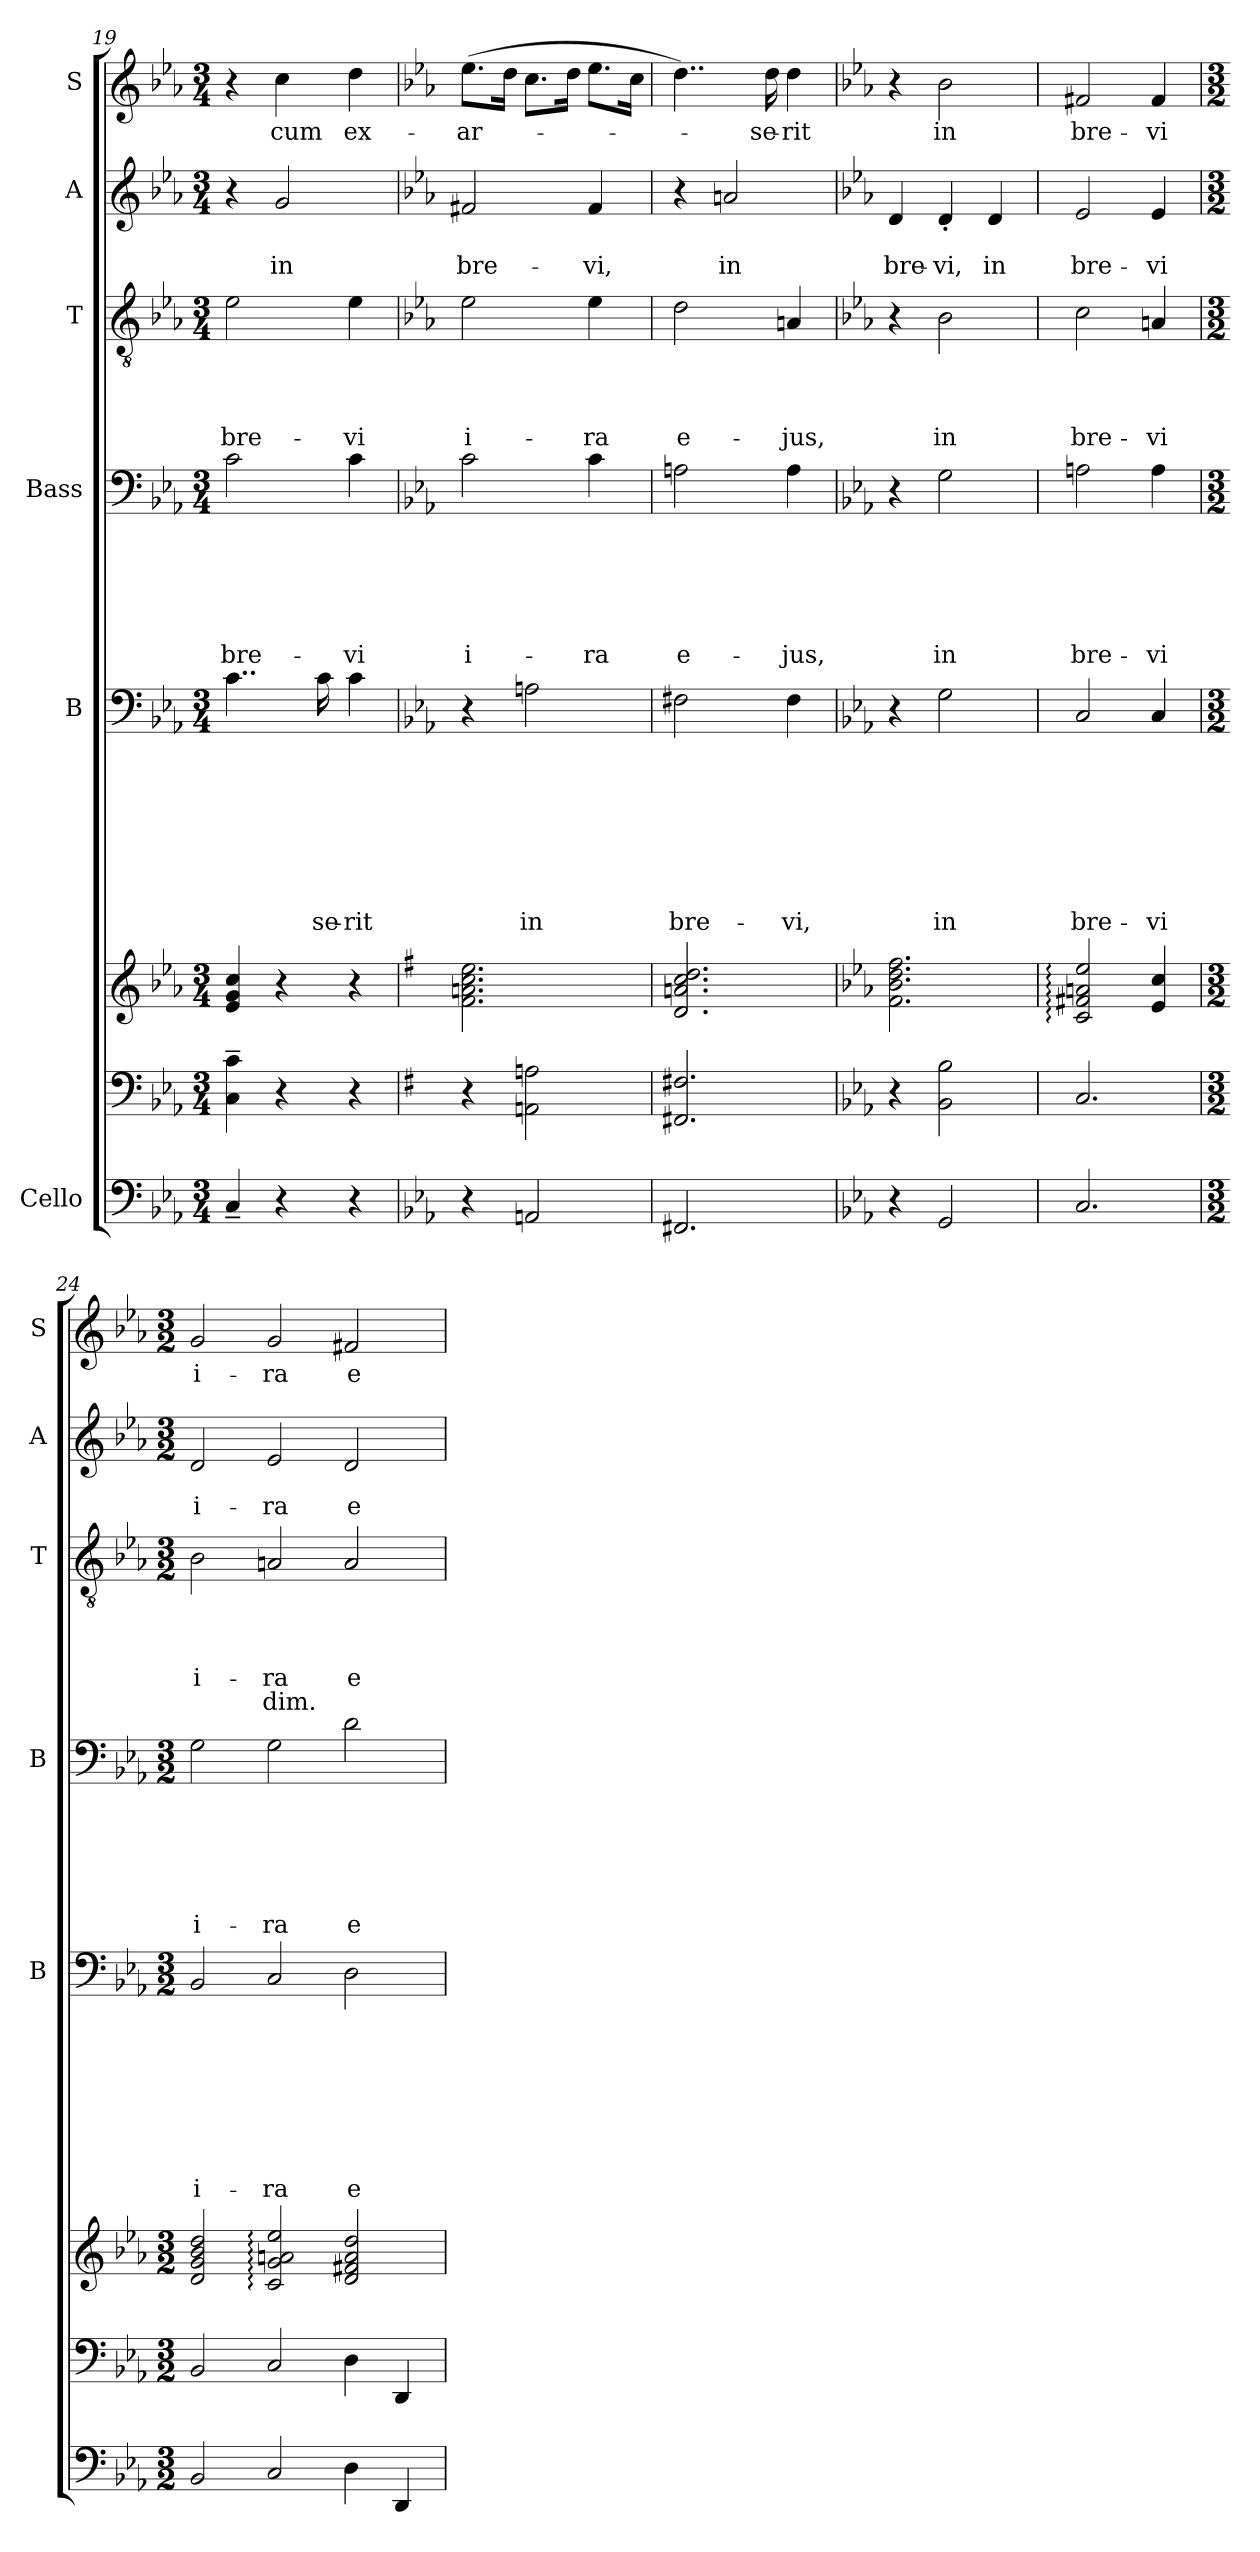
**kern	**kern	**kern	**kern	**text	**text	**text	**text	**text	**text	**text	**text	**kern	**text	**text	**text	**text	**text	**text	**kern	**text	**text	**text	**text	**text	**kern	**text	**text	**kern	**text
*part8	*part7	*part6	*part5	*part5	*part5	*part5	*part5	*part5	*part5	*part5	*part5	*part4	*part4	*part4	*part4	*part4	*part4	*part4	*part3	*part3	*part3	*part3	*part3	*part3	*part2	*part2	*part2	*part1	*part1
*staff8	*staff7	*staff6	*staff5	*staff5	*staff5	*staff5	*staff5	*staff5	*staff5	*staff5	*staff5	*staff4	*staff4	*staff4	*staff4	*staff4	*staff4	*staff4	*staff3	*staff3	*staff3	*staff3	*staff3	*staff3	*staff2	*staff2	*staff2	*staff1	*staff1
*I"Cello	*	*	*I"B	*	*	*	*	*	*	*	*	*I"Bass	*	*	*	*	*	*	*I"T	*	*	*	*	*	*I"A	*	*	*I"S	*
*	*	*	*I'B	*	*	*	*	*	*	*	*	*I'B	*	*	*	*	*	*	*I'T	*	*	*	*	*	*I'A	*	*	*I'S	*
*clefF4	*clefF4	*clefG2	*clefF4	*	*	*	*	*	*	*	*	*clefF4	*	*	*	*	*	*	*clefGv2	*	*	*	*	*	*clefG2	*	*	*clefG2	*
*k[b-e-a-]	*k[b-e-a-]	*k[b-e-a-]	*k[b-e-a-]	*	*	*	*	*	*	*	*	*k[b-e-a-]	*	*	*	*	*	*	*k[b-e-a-]	*	*	*	*	*	*k[b-e-a-]	*	*	*k[b-e-a-]	*
*E-:	*E-:	*E-:	*E-:	*	*	*	*	*	*	*	*	*E-:	*	*	*	*	*	*	*E-:	*	*	*	*	*	*E-:	*	*	*E-:	*
*M3/4	*M3/4	*M3/4	*M3/4	*	*	*	*	*	*	*	*	*M3/4	*	*	*	*	*	*	*M3/4	*	*	*	*	*	*M3/4	*	*	*M3/4	*
=19	=19	=19	=19	=19	=19	=19	=19	=19	=19	=19	=19	=19	=19	=19	=19	=19	=19	=19	=19	=19	=19	=19	=19	=19	=19	=19	=19	=19	=19
!	!	!	!	!	!	!	!	!	!	!	!	!	!	!	!	!	!	!LO:LY:b	!	!	!	!	!LO:LY:b	!	!	!	!	!	!
4C~</	4C\~> 4c\~>	4e-/ 4g/ 4cc/	4..c\	.	.	.	.	.	.	.	.	2c\	.	.	.	.	.	bre-	2e-\	.	.	.	bre-	.	4r	.	.	4r	.
!	!	!	!	!	!	!	!	!	!	!	!	!	!	!	!	!	!	!	!	!	!	!	!	!	!	!	!LO:LY:b	!	!LO:LY:b
4r	4r	4r	.	.	.	.	.	.	.	.	.	.	.	.	.	.	.	.	.	.	.	.	.	.	2g/	.	in	4cc\	cum
!	!	!	!	!	!	!	!	!	!	!	!LO:LY:b	!	!	!	!	!	!	!	!	!	!	!	!	!	!	!	!	!	!
.	.	.	16c\	.	.	.	.	.	.	.	-se-	.	.	.	.	.	.	.	.	.	.	.	.	.	.	.	.	.	.
!	!	!	!	!	!	!	!	!	!	!	!LO:LY:b:rj	!	!	!	!	!	!	!LO:LY:b	!	!	!	!	!LO:LY:b	!	!	!	!	!	!LO:LY:b
4r	4r	4r	4c\	.	.	.	.	.	.	.	-rit	4c\	.	.	.	.	.	-vi	4e-\	.	.	.	-vi	.	.	.	.	4dd\	ex-
=20	=20	=20	=20	=20	=20	=20	=20	=20	=20	=20	=20	=20	=20	=20	=20	=20	=20	=20	=20	=20	=20	=20	=20	=20	=20	=20	=20	=20	=20
*	*k[f#]	*k[f#]	*	*	*	*	*	*	*	*	*	*	*	*	*	*	*	*	*	*	*	*	*	*	*	*	*	*	*
*	*G:	*G:	*	*	*	*	*	*	*	*	*	*	*	*	*	*	*	*	*	*	*	*	*	*	*	*	*	*	*
!	!	!	!	!	!	!	!	!	!	!	!	!	!	!	!	!	!	!LO:LY:b	!	!	!	!	!LO:LY:b	!	!	!	!LO:LY:b	!	!LO:LY:b
4r	4r	2.f#\ 2.an\ 2.cc\ 2.ee\	4r	.	.	.	.	.	.	.	.	2c\	.	.	.	.	.	i-	2e-\	.	.	.	i-	.	2f#X/	.	bre-	(>8.ee-\L	-ar-
.	.	.	.	.	.	.	.	.	.	.	.	.	.	.	.	.	.	.	.	.	.	.	.	.	.	.	.	16dd\Jk	.
!	!	!	!	!	!	!	!	!	!	!	!LO:LY:b	!	!	!	!	!	!	!	!	!	!	!	!	!	!	!	!	!	!
2AAn/	2AAn\ 2An\	.	2An\	.	.	.	.	.	.	.	in	.	.	.	.	.	.	.	.	.	.	.	.	.	.	.	.	8.cc\L	.
.	.	.	.	.	.	.	.	.	.	.	.	.	.	.	.	.	.	.	.	.	.	.	.	.	.	.	.	16dd\Jk	.
!	!	!	!	!	!	!	!	!	!	!	!	!	!	!	!	!	!	!LO:LY:b	!	!	!	!	!LO:LY:b	!	!	!	!LO:LY:b	!	!
.	.	.	.	.	.	.	.	.	.	.	.	4c\	.	.	.	.	.	-ra	4e-\	.	.	.	-ra	.	4f#/	.	-vi,	8.ee-\L	.
.	.	.	.	.	.	.	.	.	.	.	.	.	.	.	.	.	.	.	.	.	.	.	.	.	.	.	.	16cc\Jk	.
=21	=21	=21	=21	=21	=21	=21	=21	=21	=21	=21	=21	=21	=21	=21	=21	=21	=21	=21	=21	=21	=21	=21	=21	=21	=21	=21	=21	=21	=21
!	!	!	!	!	!	!	!	!	!	!	!LO:LY:b	!	!	!	!	!	!	!LO:LY:b	!	!	!	!	!LO:LY:b	!	!	!	!	!	!
2.FF#X/	2.FF#X/ 2.F#X/	2.d/ 2.an/ 2.cc/ 2.dd/	2F#X\	.	.	.	.	.	.	.	bre-	2An\	.	.	.	.	.	e-	2d\	.	.	.	e-	.	4r	.	.	4..dd\)	.
!	!	!	!	!	!	!	!	!	!	!	!	!	!	!	!	!	!	!	!	!	!	!	!	!	!	!	!LO:LY:b	!	!
.	.	.	.	.	.	.	.	.	.	.	.	.	.	.	.	.	.	.	.	.	.	.	.	.	2an/	.	in	.	.
!	!	!	!	!	!	!	!	!	!	!	!	!	!	!	!	!	!	!	!	!	!	!	!	!	!	!	!	!	!LO:LY:b
.	.	.	.	.	.	.	.	.	.	.	.	.	.	.	.	.	.	.	.	.	.	.	.	.	.	.	.	16dd\	-se-
!	!	!	!	!	!	!	!	!	!	!	!LO:LY:b	!	!	!	!	!	!	!LO:LY:b	!	!	!	!	!LO:LY:b	!	!	!	!	!	!LO:LY:b
.	.	.	4F#\	.	.	.	.	.	.	.	-vi,	4A\	.	.	.	.	.	-jus,	4An/	.	.	.	-jus,	.	.	.	.	4dd\	-rit
=22	=22	=22	=22	=22	=22	=22	=22	=22	=22	=22	=22	=22	=22	=22	=22	=22	=22	=22	=22	=22	=22	=22	=22	=22	=22	=22	=22	=22	=22
*	*k[b-e-a-]	*k[b-e-a-]	*	*	*	*	*	*	*	*	*	*	*	*	*	*	*	*	*	*	*	*	*	*	*	*	*	*	*
*	*E-:	*E-:	*	*	*	*	*	*	*	*	*	*	*	*	*	*	*	*	*	*	*	*	*	*	*	*	*	*	*
!	!	!	!	!	!	!	!	!	!	!	!	!	!	!	!	!	!	!	!	!	!	!	!	!	!	!	!LO:LY:b	!	!
4r	4r	2.f\ 2.b-\ 2.dd\ 2.ff\	4r	.	.	.	.	.	.	.	.	4r	.	.	.	.	.	.	4r	.	.	.	.	.	4d/	.	bre-	4r	.
!	!	!	!	!	!	!	!	!	!	!	!LO:LY:b	!	!	!	!	!	!	!LO:LY:b	!	!	!	!	!LO:LY:b	!	!	!	!LO:LY:b	!	!LO:LY:b
2GG/	2BB-\ 2B-\	.	2G\	.	.	.	.	.	.	.	in	2G\	.	.	.	.	.	in	2B-i\	.	.	.	in	.	4d'</	.	-vi,	2b-i\	in
!	!	!	!	!	!	!	!	!	!	!	!	!	!	!	!	!	!	!	!	!	!	!	!	!	!	!	!LO:LY:b	!	!
.	.	.	.	.	.	.	.	.	.	.	.	.	.	.	.	.	.	.	.	.	.	.	.	.	4d/	.	in	.	.
!!LO:PB:g=z
=23	=23	=23	=23	=23	=23	=23	=23	=23	=23	=23	=23	=23	=23	=23	=23	=23	=23	=23	=23	=23	=23	=23	=23	=23	=23	=23	=23	=23	=23
!	!	!	!	!	!	!	!	!	!	!	!LO:LY:b	!	!	!	!	!	!	!LO:LY:b	!	!	!	!	!LO:LY:b	!	!	!	!LO:LY:b	!	!LO:LY:b
2.C/	2.C/	2c/: 2f#X/: 2an/: 2ee-/:	2C/	.	.	.	.	.	.	.	bre-	2An\	.	.	.	.	.	bre-	2c\	.	.	.	bre-	.	2e-/	.	bre-	2f#X/	bre-
!	!	!	!	!	!	!	!	!	!	!	!LO:LY:b	!	!	!	!	!	!	!LO:LY:b	!	!	!	!	!LO:LY:b	!	!	!	!LO:LY:b	!	!LO:LY:b
.	.	4e-/ 4cc/	4C/	.	.	.	.	.	.	.	-vi	4A\	.	.	.	.	.	-vi	4An/	.	.	.	-vi	.	4e-/	.	-vi	4f#/	-vi
=24	=24	=24	=24	=24	=24	=24	=24	=24	=24	=24	=24	=24	=24	=24	=24	=24	=24	=24	=24	=24	=24	=24	=24	=24	=24	=24	=24	=24	=24
*M3/2	*M3/2	*M3/2	*M3/2	*	*	*	*	*	*	*	*	*M3/2	*	*	*	*	*	*	*M3/2	*	*	*	*	*	*M3/2	*	*	*M3/2	*
!	!	!	!	!	!	!	!	!	!	!	!LO:LY:b	!	!	!	!	!	!	!LO:LY:b	!	!	!	!	!LO:LY:b	!	!	!	!LO:LY:b	!	!LO:LY:b
2BB-/	2BB-/	2d/ 2g/ 2b-/ 2dd/	2BB-/	.	.	.	.	.	.	.	i-	2G\	.	.	.	.	.	i-	2B-\	.	.	.	i-	.	2d/	.	i-	2g/	i-
!	!	!	!	!	!	!	!	!	!	!	!LO:LY:b	!	!	!	!	!	!	!LO:LY:b	!	!	!	!	!LO:LY:b	!LO:LY:b	!	!	!LO:LY:b	!	!LO:LY:b
2C/	2C/	2c/: 2g/: 2an/: 2ee-/:	2C/	.	.	.	.	.	.	.	-ra	2G\	.	.	.	.	.	-ra	2An/	.	.	.	-ra	dim.	2e-/	.	-ra	2g/	-ra
!	!	!	!	!	!	!	!	!	!	!	!LO:LY:b	!	!	!	!	!	!	!LO:LY:b	!	!	!	!	!LO:LY:b	!	!	!	!LO:LY:b	!	!LO:LY:b
4D\	4D\	2d/ 2f#X/ 2a/ 2dd/	2D\	.	.	.	.	.	.	.	e-	2d\	.	.	.	.	.	e-	2A/	.	.	.	e-	.	2d/	.	e-	2f#X/	e-
4DD/	4DD/	.	.	.	.	.	.	.	.	.	.	.	.	.	.	.	.	.	.	.	.	.	.	.	.	.	.	.	.
=	=	=	=	=	=	=	=	=	=	=	=	=	=	=	=	=	=	=	=	=	=	=	=	=	=	=	=	=	=
*-	*-	*-	*-	*-	*-	*-	*-	*-	*-	*-	*-	*-	*-	*-	*-	*-	*-	*-	*-	*-	*-	*-	*-	*-	*-	*-	*-	*-	*-
